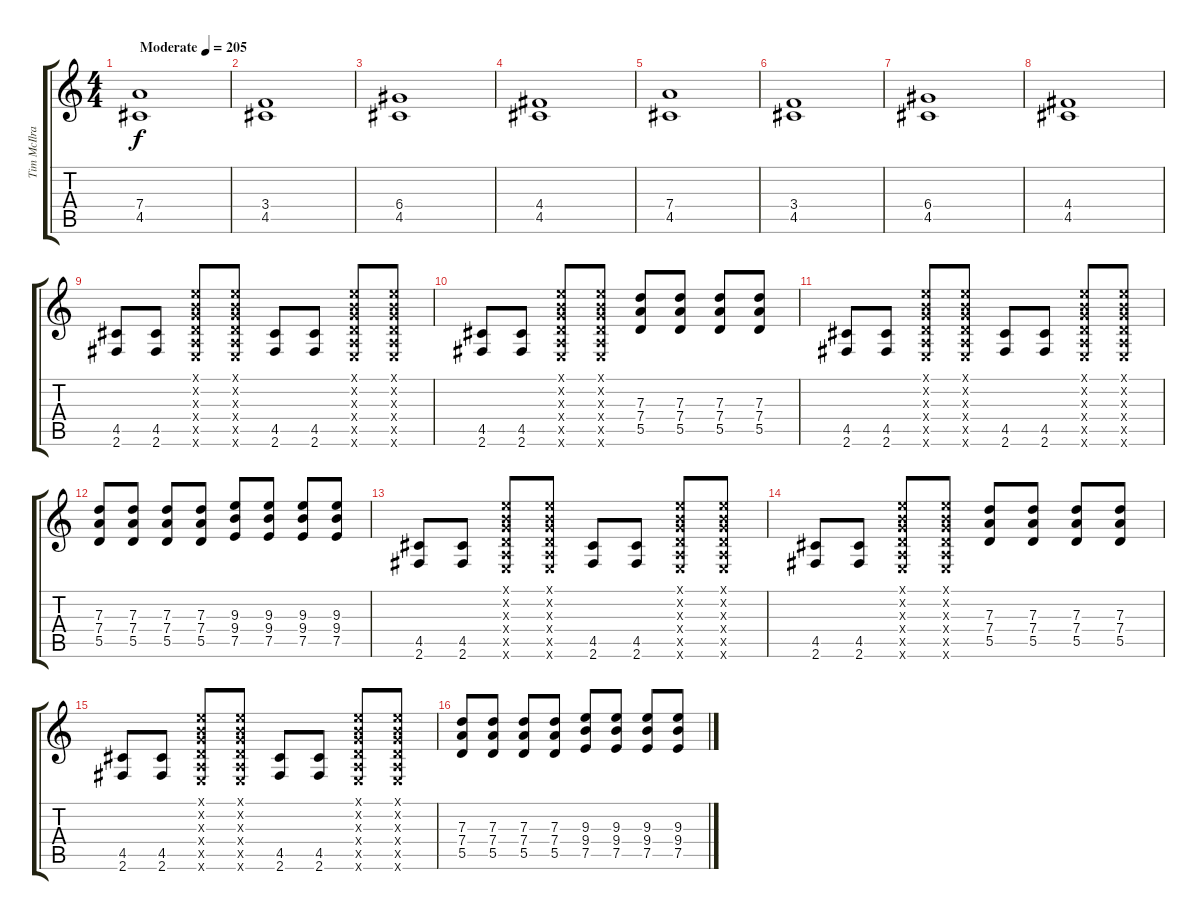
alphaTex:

\track ("Tim McIlrath" "Tim McIlra") {instrument distortionguitar}
\staff {score tabs}
\tuning (E4 B3 G3 D3 A2 E2) {hide}
\ts (4 4)
\tempo (205 "Moderate")
\clef g2
\ks c
(7.4 4.5).1{dy f instrument distortionguitar} |
(3.4 4.5).1 |
(6.4 4.5).1 |
(4.4 4.5).1 |
(7.4 4.5).1 |
(3.4 4.5).1 |
(6.4 4.5).1 |
(4.4 4.5).1 |
(4.5 2.6).8 (4.5 2.6).8 (0.1{x} 0.2{x} 0.3{x} 0.4{x} 0.5{x} 0.6{x}).8 (0.1{x} 0.2{x} 0.3{x} 0.4{x} 0.5{x} 0.6{x}).8 (4.5 2.6).8 (4.5 2.6).8 (0.1{x} 0.2{x} 0.3{x} 0.4{x} 0.5{x} 0.6{x}).8 (0.1{x} 0.2{x} 0.3{x} 0.4{x} 0.5{x} 0.6{x}).8 |
(4.5 2.6).8 (4.5 2.6).8 (0.1{x} 0.2{x} 0.3{x} 0.4{x} 0.5{x} 0.6{x}).8 (0.1{x} 0.2{x} 0.3{x} 0.4{x} 0.5{x} 0.6{x}).8 (7.3 7.4 5.5).8 (7.3 7.4 5.5).8 (7.3 7.4 5.5).8 (7.3 7.4 5.5).8 |
(4.5 2.6).8 (4.5 2.6).8 (0.1{x} 0.2{x} 0.3{x} 0.4{x} 0.5{x} 0.6{x}).8 (0.1{x} 0.2{x} 0.3{x} 0.4{x} 0.5{x} 0.6{x}).8 (4.5 2.6).8 (4.5 2.6).8 (0.1{x} 0.2{x} 0.3{x} 0.4{x} 0.5{x} 0.6{x}).8 (0.1{x} 0.2{x} 0.3{x} 0.4{x} 0.5{x} 0.6{x}).8 |
(7.3 7.4 5.5).8 (7.3 7.4 5.5).8 (7.3 7.4 5.5).8 (7.3 7.4 5.5).8 (9.3 9.4 7.5).8 (9.3 9.4 7.5).8 (9.3 9.4 7.5).8 (9.3 9.4 7.5).8 |
(4.5 2.6).8 (4.5 2.6).8 (0.1{x} 0.2{x} 0.3{x} 0.4{x} 0.5{x} 0.6{x}).8 (0.1{x} 0.2{x} 0.3{x} 0.4{x} 0.5{x} 0.6{x}).8 (4.5 2.6).8 (4.5 2.6).8 (0.1{x} 0.2{x} 0.3{x} 0.4{x} 0.5{x} 0.6{x}).8 (0.1{x} 0.2{x} 0.3{x} 0.4{x} 0.5{x} 0.6{x}).8 |
(4.5 2.6).8 (4.5 2.6).8 (0.1{x} 0.2{x} 0.3{x} 0.4{x} 0.5{x} 0.6{x}).8 (0.1{x} 0.2{x} 0.3{x} 0.4{x} 0.5{x} 0.6{x}).8 (7.3 7.4 5.5).8 (7.3 7.4 5.5).8 (7.3 7.4 5.5).8 (7.3 7.4 5.5).8 |
(4.5 2.6).8 (4.5 2.6).8 (0.1{x} 0.2{x} 0.3{x} 0.4{x} 0.5{x} 0.6{x}).8 (0.1{x} 0.2{x} 0.3{x} 0.4{x} 0.5{x} 0.6{x}).8 (4.5 2.6).8 (4.5 2.6).8 (0.1{x} 0.2{x} 0.3{x} 0.4{x} 0.5{x} 0.6{x}).8 (0.1{x} 0.2{x} 0.3{x} 0.4{x} 0.5{x} 0.6{x}).8 |
(7.3 7.4 5.5).8 (7.3 7.4 5.5).8 (7.3 7.4 5.5).8 (7.3 7.4 5.5).8 (9.3 9.4 7.5).8 (9.3 9.4 7.5).8 (9.3 9.4 7.5).8 (9.3 9.4 7.5).8
